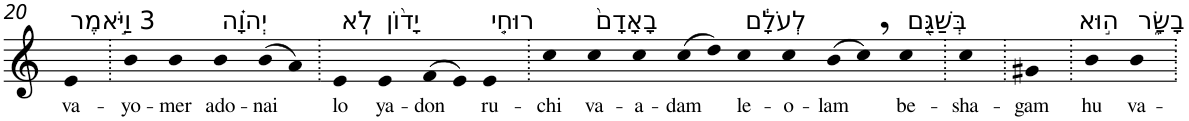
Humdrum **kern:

**kern	**text
*part1	*part1
*staff1	*staff1
*I"Piano	*
*I'Pno	*
!!LO:PB:g=z
*clefG2	*
*k[]	*
=20	=20
!LO:TX:a:t=3 וַיֹּ֣אמֶר	!
!	!LO:LY:b
4e	va-
=21.	=21.
!	!LO:LY:b
4b	-yo-
!	!LO:LY:b
4b	-mer
!LO:TX:a:t=יְהוָ֗ה	!
!	!LO:LY:b
4b	ado-
!	!LO:LY:b
(>8b	-nai
8a)	.
=22.	=22.
!LO:TX:a:t=לֹֽא	!
!	!LO:LY:b
4e	lo
!LO:TX:a:t=יָד֨וֹן	!
!	!LO:LY:b
4e	ya-
!	!LO:LY:b
(>8f	-don
8e)	.
!LO:TX:a:t=רוּחִ֤י	!
!	!LO:LY:b
4e	ru-
=23.	=23.
!	!LO:LY:b
4cc	-chi
!LO:TX:a:t=בָאָדָם֙	!
!	!LO:LY:b
4cc	va-
!	!LO:LY:b
4cc	-a-
!	!LO:LY:b
(>8cc	-dam
8dd)	.
!LO:TX:a:t=לְעֹלָ֔ם	!
!	!LO:LY:b
4cc	le-
!	!LO:LY:b
4cc	-o-
!	!LO:LY:b
(>8b	-lam
8cc,)	.
!LO:TX:a:t=בְּשַׁגַּ֖ם	!
!	!LO:LY:b
4cc	be-
=24.	=24.
!	!LO:LY:b
4cc	-sha-
=25.	=25.
!	!LO:LY:b
4g#X	-gam
=26.	=26.
!LO:TX:a:t=ה֣וּא	!
!	!LO:LY:b
4b	hu
!LO:TX:a:t=בָשָׂ֑ר	!
!	!LO:LY:b
4b	va-
=.	=.
*-	*-
